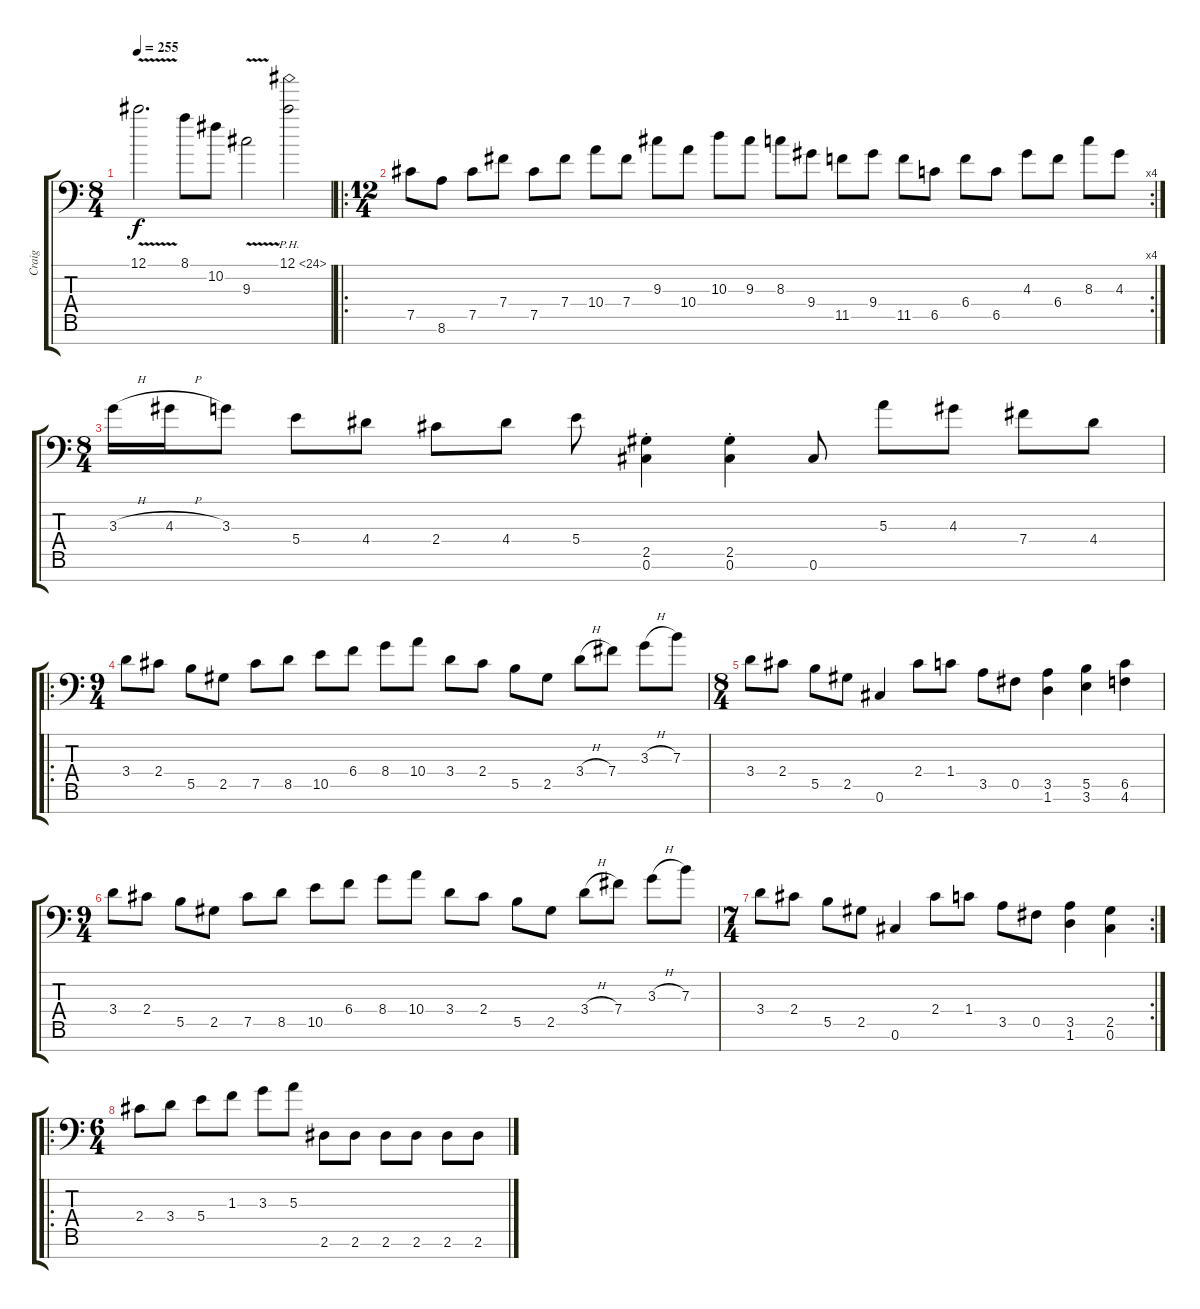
\track ("Craig" "Craig") {instrument distortionguitar}
\staff {score tabs}
\tuning (Db4 Ab3 E3 B2 Gb2 Db2 Ab1) {hide}
\ts (8 4)
\tempo 255
\clef f4
\ks c
12.1{v}.2{d dy f} 8.1.8 10.2.8 9.3{v}.2 12.1{ph 12}.2 |
\ro
\rc 4
\ts (12 4)
7.5.8 8.6.8 7.5.8 7.4.8 7.5.8 7.4.8 10.4.8 7.4.8 9.3.8 10.4.8 10.3.8 9.3.8 8.3.8 9.4.8 11.5.8 9.4.8 11.5.8 6.5.8 6.4.8 6.5.8 4.3.8 6.4.8 8.3.8 4.3.8 |
\ts (8 4)
3.3{h}.16 4.3{h}.16 3.3.8 5.4.8 4.4.8 2.4.8 4.4.8 5.4.8 (2.5{st} 0.6{st}).4 (2.5{st} 0.6{st}).4 0.6.8 5.3.8 4.3.8 7.4.8 4.4.8 |
\ro
\ts (9 4)
3.4.8 2.4.8 5.5.8 2.5.8 7.5.8 8.5.8 10.5.8 6.4.8 8.4.8 10.4.8 3.4.8 2.4.8 5.5.8 2.5.8 3.4{h}.8 7.4.8 3.3{h}.8 7.3.8 |
\ts (8 4)
3.4.8 2.4.8 5.5.8 2.5.8 0.6.4 2.4.8 1.4.8 3.5.8 0.5.8 (3.5 1.6).4 (5.5 3.6).4 (6.5 4.6).4 |
\ts (9 4)
3.4.8 2.4.8 5.5.8 2.5.8 7.5.8 8.5.8 10.5.8 6.4.8 8.4.8 10.4.8 3.4.8 2.4.8 5.5.8 2.5.8 3.4{h}.8 7.4.8 3.3{h}.8 7.3.8 |
\rc 2
\ts (7 4)
3.4.8 2.4.8 5.5.8 2.5.8 0.6.4 2.4.8 1.4.8 3.5.8 0.5.8 (3.5 1.6).4 (2.5 0.6).4 |
\ro
\ts (6 4)
2.4.8 3.4.8 5.4.8 1.3.8 3.3.8 5.3.8 2.6.8 2.6.8 2.6.8 2.6.8 2.6.8 2.6.8
